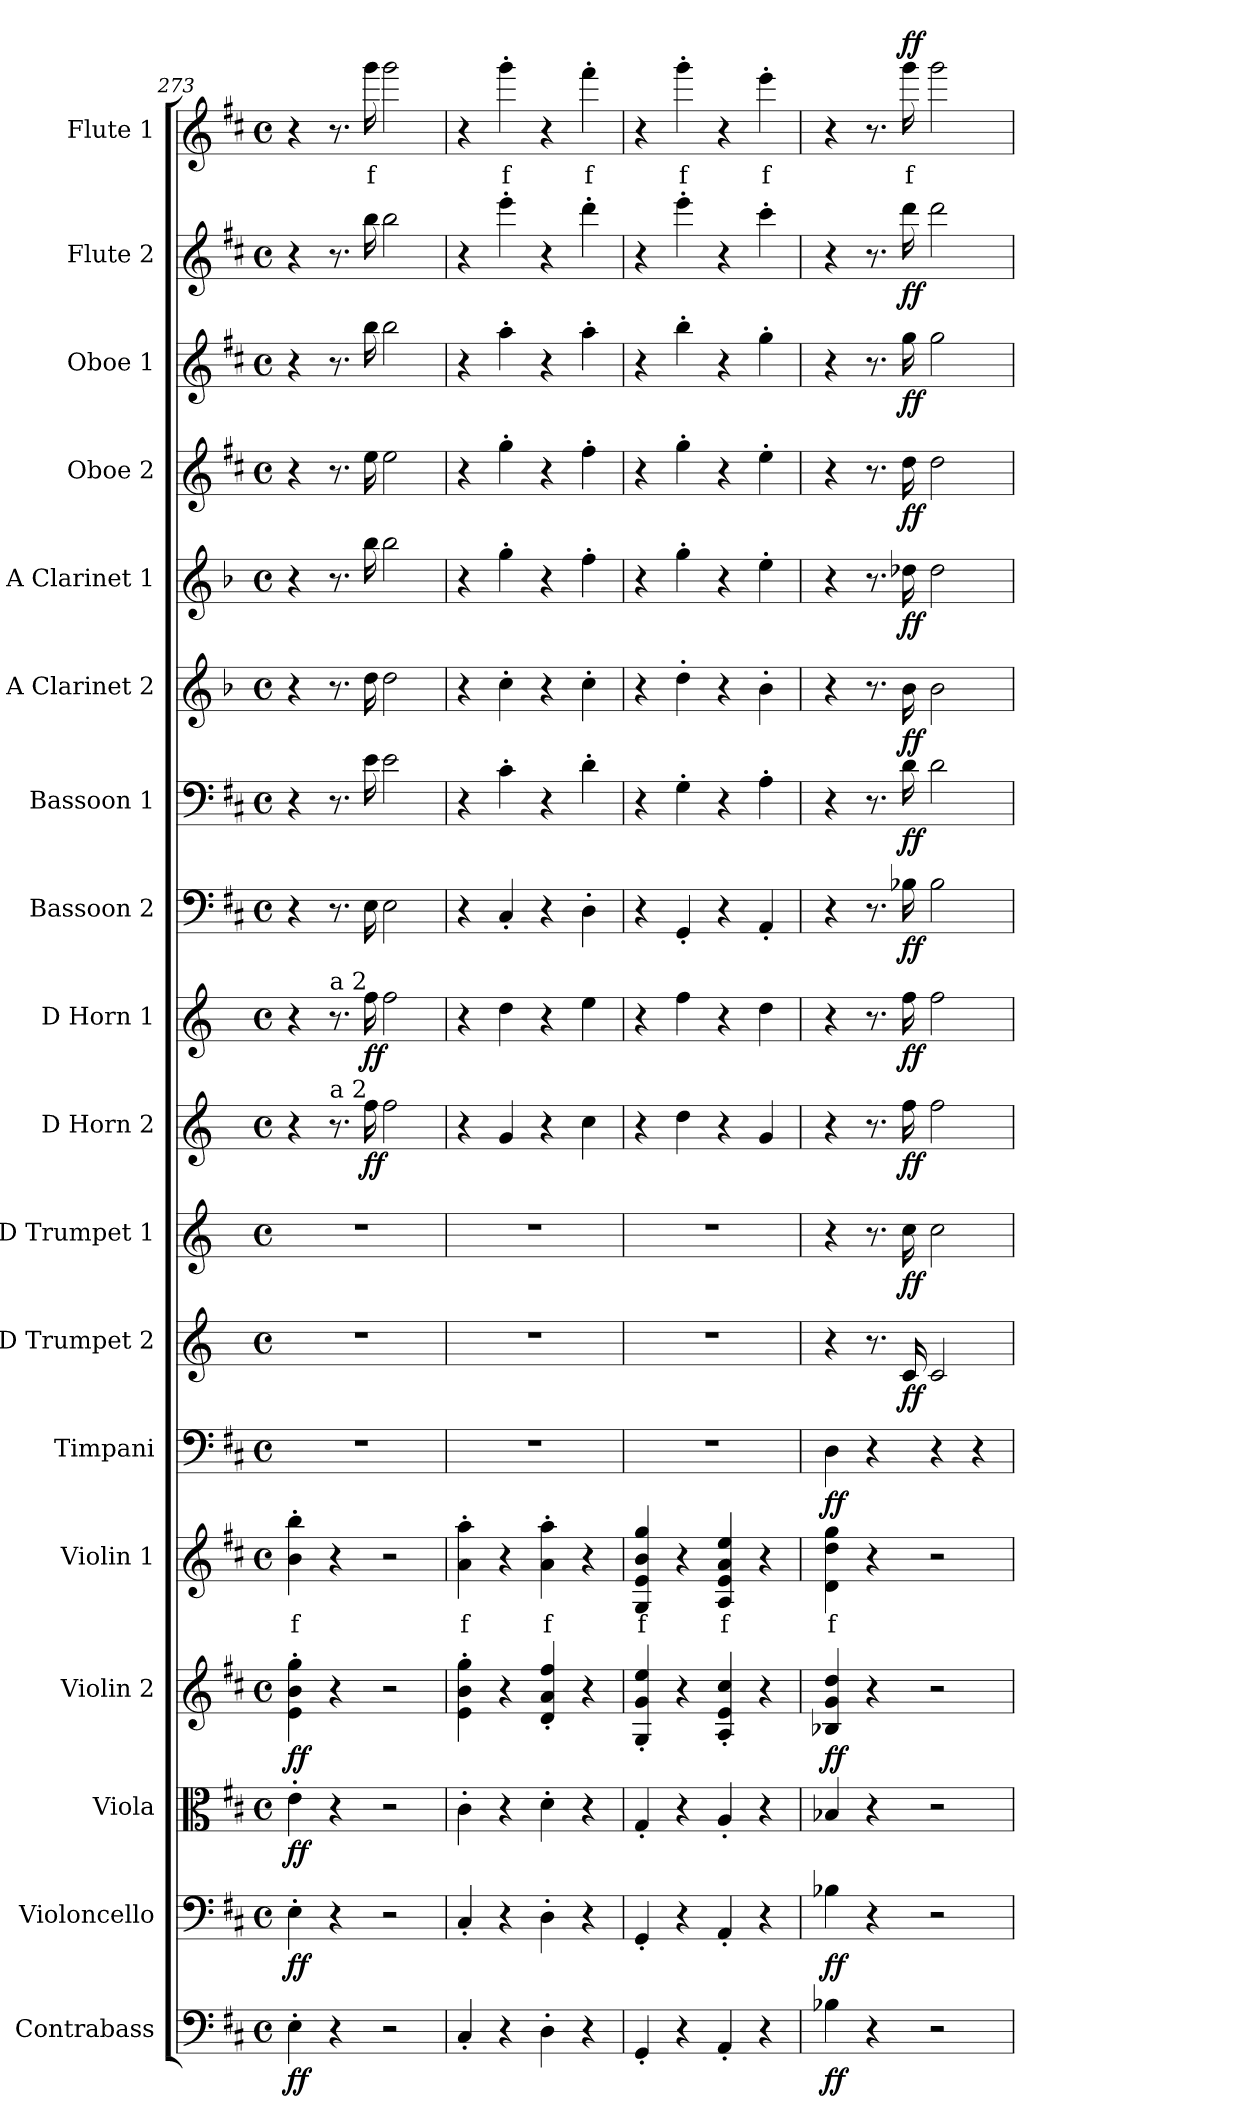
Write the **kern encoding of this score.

**kern	**dynam	**kern	**dynam	**kern	**dynam	**kern	**dynam	**kern	**text	**kern	**dynam	**kern	**dynam	**kern	**dynam	**kern	**dynam	**kern	**dynam	**kern	**dynam	**kern	**dynam	**kern	**dynam	**kern	**dynam	**kern	**dynam	**kern	**dynam	**kern	**dynam	**kern	**text	**dynam
*part18	*part18	*part17	*part17	*part16	*part16	*part15	*part15	*part14	*part14	*part13	*part13	*part12	*part12	*part11	*part11	*part10	*part10	*part9	*part9	*part8	*part8	*part7	*part7	*part6	*part6	*part5	*part5	*part4	*part4	*part3	*part3	*part2	*part2	*part1	*part1	*part1
*staff18	*staff18	*staff17	*staff17	*staff16	*staff16	*staff15	*staff15	*staff14	*staff14	*staff13	*staff13	*staff12	*staff12	*staff11	*staff11	*staff10	*staff10	*staff9	*staff9	*staff8	*staff8	*staff7	*staff7	*staff6	*staff6	*staff5	*staff5	*staff4	*staff4	*staff3	*staff3	*staff2	*staff2	*staff1	*staff1	*staff1
*I"Contrabass	*	*I"Violoncello	*	*I"Viola	*	*I"Violin 2	*	*I"Violin 1	*	*I"Timpani	*	*I"D Trumpet 2	*	*I"D Trumpet 1	*	*I"D Horn 2	*	*I"D Horn 1	*	*I"Bassoon 2	*	*I"Bassoon 1	*	*I"A Clarinet 2	*	*I"A Clarinet 1	*	*I"Oboe 2	*	*I"Oboe 1	*	*I"Flute 2	*	*I"Flute 1	*	*
*I'Cb	*	*I'Vc	*	*I'Vla	*	*I'Vln 2	*	*I'Vln 1	*	*I'Timp	*	*I'Tpt 2	*	*I'Tpt 1	*	*I'Hn 2	*	*I'Hn 1	*	*I'Bsn 2	*	*I'Bsn 1	*	*I'Cl 2	*	*I'Cl 1	*	*I'Ob 2	*	*I'Ob 1	*	*I'Fl 2	*	*I'Fl 1	*	*
*clefF4	*	*clefF4	*	*clefC3	*	*clefG2	*	*clefG2	*	*clefF4	*	*clefG2	*	*clefG2	*	*clefG2	*	*clefG2	*	*clefF4	*	*clefF4	*	*clefG2	*	*clefG2	*	*clefG2	*	*clefG2	*	*clefG2	*	*clefG2	*	*
*ITrd7c12	*	*	*	*	*	*	*	*	*	*	*	*ITrd-1c-2	*	*ITrd-1c-2	*	*ITrd6c10	*	*ITrd6c10	*	*	*	*	*	*ITrd2c3	*	*ITrd2c3	*	*	*	*	*	*	*	*	*	*
*k[f#c#]	*	*k[f#c#]	*	*k[f#c#]	*	*k[f#c#]	*	*k[f#c#]	*	*k[f#c#]	*	*k[f#c#]	*	*k[f#c#]	*	*k[f#c#]	*	*k[f#c#]	*	*k[f#c#]	*	*k[f#c#]	*	*k[f#c#]	*	*k[f#c#]	*	*k[f#c#]	*	*k[f#c#]	*	*k[f#c#]	*	*k[f#c#]	*	*
*M4/4	*	*M4/4	*	*M4/4	*	*M4/4	*	*M4/4	*	*M4/4	*	*M4/4	*	*M4/4	*	*M4/4	*	*M4/4	*	*M4/4	*	*M4/4	*	*M4/4	*	*M4/4	*	*M4/4	*	*M4/4	*	*M4/4	*	*M4/4	*	*
*met(c)	*	*met(c)	*	*met(c)	*	*met(c)	*	*met(c)	*	*met(c)	*	*met(c)	*	*met(c)	*	*met(c)	*	*met(c)	*	*met(c)	*	*met(c)	*	*met(c)	*	*met(c)	*	*met(c)	*	*met(c)	*	*met(c)	*	*met(c)	*	*
=273	=273	=273	=273	=273	=273	=273	=273	=273	=273	=273	=273	=273	=273	=273	=273	=273	=273	=273	=273	=273	=273	=273	=273	=273	=273	=273	=273	=273	=273	=273	=273	=273	=273	=273	=273	=273
!	!LO:DY:b	!	!LO:DY:b	!	!LO:DY:b	!	!LO:DY:b	!	!LO:LY:b:color=#FF0000	!	!	!	!	!	!	!	!	!	!	!	!	!	!	!	!	!	!	!	!	!	!	!	!	!	!	!
4EE'\	ff	4E'\	ff	4e'\	ff	4e\' 4b\' 4gg\'	ff	4b\' 4bb\'	f	1r	.	1r	.	1r	.	4r	.	4r	.	4r	.	4r	.	4r	.	4r	.	4r	.	4r	.	4r	.	4r	.	.
!	!	!	!	!	!	!	!	!	!	!	!	!	!	!	!	!	!	!LO:TX:a:t=a 2	!	!	!	!	!	!	!	!	!	!	!	!	!	!	!	!	!	!
!	!	!	!	!	!	!	!	!	!	!	!	!	!	!	!	!LO:TX:a:t=a 2	!	!	!	!	!	!	!	!	!	!	!	!	!	!	!	!	!	!	!	!
4r	.	4r	.	4r	.	4r	.	4r	.	.	.	.	.	.	.	8.r	.	8.r	.	8.r	.	8.r	.	8.r	.	8.r	.	8.r	.	8.r	.	8.r	.	8.r	.	.
!	!	!	!	!	!	!	!	!	!	!	!	!	!	!	!	!	!LO:DY:b	!	!LO:DY:b	!	!	!	!	!	!	!	!	!	!	!	!	!	!	!	!LO:LY:b:color=#FF0000	!
.	.	.	.	.	.	.	.	.	.	.	.	.	.	.	.	16g\	ff	16g\	ff	16E\	.	16e\	.	16b\	.	16gg\	.	16ee\	.	16bb\	.	16bb\	.	16ggg\	f	.
2r	.	2r	.	2r	.	2r	.	2r	.	.	.	.	.	.	.	2g\	.	2g\	.	2E\	.	2e\	.	2b\	.	2gg\	.	2ee\	.	2bb\	.	2bb\	.	2ggg\	.	.
=274	=274	=274	=274	=274	=274	=274	=274	=274	=274	=274	=274	=274	=274	=274	=274	=274	=274	=274	=274	=274	=274	=274	=274	=274	=274	=274	=274	=274	=274	=274	=274	=274	=274	=274	=274	=274
!	!	!	!	!	!	!	!	!	!LO:LY:b:color=#FF0000	!	!	!	!	!	!	!	!	!	!	!	!	!	!	!	!	!	!	!	!	!	!	!	!	!	!	!
4CC#'/	.	4C#'/	.	4c#'\	.	4e\' 4b\' 4gg\'	.	4a\' 4aa\'	f	1r	.	1r	.	1r	.	4r	.	4r	.	4r	.	4r	.	4r	.	4r	.	4r	.	4r	.	4r	.	4r	.	.
!	!	!	!	!	!	!	!	!	!	!	!	!	!	!	!	!	!	!	!	!	!	!	!	!	!	!	!	!	!	!	!	!	!	!	!LO:LY:b:color=#FF0000	!
4r	.	4r	.	4r	.	4r	.	4r	.	.	.	.	.	.	.	4A/	.	4e\	.	4C#'/	.	4c#'\	.	4a'\	.	4ee'\	.	4gg'\	.	4aa'\	.	4eee'\	.	4ggg'\	f	.
!	!	!	!	!	!	!	!	!	!LO:LY:b:color=#FF0000	!	!	!	!	!	!	!	!	!	!	!	!	!	!	!	!	!	!	!	!	!	!	!	!	!	!	!
4DD'\	.	4D'\	.	4d'\	.	4d/' 4a/' 4ff#/'	.	4a\' 4aa\'	f	.	.	.	.	.	.	4r	.	4r	.	4r	.	4r	.	4r	.	4r	.	4r	.	4r	.	4r	.	4r	.	.
!	!	!	!	!	!	!	!	!	!	!	!	!	!	!	!	!	!	!	!	!	!	!	!	!	!	!	!	!	!	!	!	!	!	!	!LO:LY:b:color=#FF0000	!
4r	.	4r	.	4r	.	4r	.	4r	.	.	.	.	.	.	.	4d\	.	4f#\	.	4D'\	.	4d'\	.	4a'\	.	4dd'\	.	4ff#'\	.	4aa'\	.	4ddd'\	.	4fff#'\	f	.
=275	=275	=275	=275	=275	=275	=275	=275	=275	=275	=275	=275	=275	=275	=275	=275	=275	=275	=275	=275	=275	=275	=275	=275	=275	=275	=275	=275	=275	=275	=275	=275	=275	=275	=275	=275	=275
!	!	!	!	!	!	!	!	!	!LO:LY:b:color=#FF0000	!	!	!	!	!	!	!	!	!	!	!	!	!	!	!	!	!	!	!	!	!	!	!	!	!	!	!
4GGG'/	.	4GG'/	.	4G'/	.	4G/' 4g/' 4ee/'	.	4G/ 4e/ 4b/ 4gg/	f	1r	.	1r	.	1r	.	4r	.	4r	.	4r	.	4r	.	4r	.	4r	.	4r	.	4r	.	4r	.	4r	.	.
!	!	!	!	!	!	!	!	!	!	!	!	!	!	!	!	!	!	!	!	!	!	!	!	!	!	!	!	!	!	!	!	!	!	!	!LO:LY:b:color=#FF0000	!
4r	.	4r	.	4r	.	4r	.	4r	.	.	.	.	.	.	.	4e\	.	4g\	.	4GG'/	.	4G'\	.	4b'\	.	4ee'\	.	4gg'\	.	4bb'\	.	4eee'\	.	4ggg'\	f	.
!	!	!	!	!	!	!	!	!	!LO:LY:b:color=#FF0000	!	!	!	!	!	!	!	!	!	!	!	!	!	!	!	!	!	!	!	!	!	!	!	!	!	!	!
4AAA'/	.	4AA'/	.	4A'/	.	4A/' 4e/' 4cc#/'	.	4A/ 4e/ 4a/ 4ee/	f	.	.	.	.	.	.	4r	.	4r	.	4r	.	4r	.	4r	.	4r	.	4r	.	4r	.	4r	.	4r	.	.
!	!	!	!	!	!	!	!	!	!	!	!	!	!	!	!	!	!	!	!	!	!	!	!	!	!	!	!	!	!	!	!	!	!	!	!LO:LY:b:color=#FF0000	!
4r	.	4r	.	4r	.	4r	.	4r	.	.	.	.	.	.	.	4A/	.	4e\	.	4AA'/	.	4A'\	.	4g'\	.	4cc#'\	.	4ee'\	.	4gg'\	.	4ccc#'\	.	4eee'\	f	.
=276	=276	=276	=276	=276	=276	=276	=276	=276	=276	=276	=276	=276	=276	=276	=276	=276	=276	=276	=276	=276	=276	=276	=276	=276	=276	=276	=276	=276	=276	=276	=276	=276	=276	=276	=276	=276
!	!LO:DY:b	!	!LO:DY:b	!	!	!	!LO:DY:b	!	!LO:LY:b:color=#FF0000	!	!LO:DY:b	!	!	!	!	!	!	!	!	!	!	!	!	!	!	!	!	!	!	!	!	!	!	!	!	!
4BB-X\	ff	4B-X\	ff	4B-X/	.	4B-X/ 4g/ 4dd/	ff	4d\ 4dd\ 4gg\	f	4D\	ff	4r	.	4r	.	4r	.	4r	.	4r	.	4r	.	4r	.	4r	.	4r	.	4r	.	4r	.	4r	.	.
4r	.	4r	.	4r	.	4r	.	4r	.	4r	.	8.r	.	8.r	.	8.r	.	8.r	.	8.r	.	8.r	.	8.r	.	8.r	.	8.r	.	8.r	.	8.r	.	8.r	.	.
!	!	!	!	!	!	!	!	!	!	!	!	!	!LO:DY:b	!	!LO:DY:b	!	!LO:DY:b	!	!LO:DY:b	!	!LO:DY:b	!	!LO:DY:b	!	!LO:DY:b	!	!LO:DY:b	!	!LO:DY:b	!	!LO:DY:b	!	!LO:DY:b	!	!LO:LY:b:color=#FF0000	!LO:DY:b
.	.	.	.	.	.	.	.	.	.	.	.	16d/	ff	16dd\	ff	16g\	ff	16g\	ff	16B-X\	ff	16d\	ff	16g\	ff	16b-X\	ff	16dd\	ff	16gg\	ff	16ddd\	ff	16ggg\	f	ff
2r	.	2r	.	2r	.	2r	.	2r	.	4r	.	2d/	.	2dd\	.	2g\	.	2g\	.	2B-\	.	2d\	.	2g\	.	2b-\	.	2dd\	.	2gg\	.	2ddd\	.	2ggg\	.	.
.	.	.	.	.	.	.	.	.	.	4r	.	.	.	.	.	.	.	.	.	.	.	.	.	.	.	.	.	.	.	.	.	.	.	.	.	.
=	=	=	=	=	=	=	=	=	=	=	=	=	=	=	=	=	=	=	=	=	=	=	=	=	=	=	=	=	=	=	=	=	=	=	=	=
*-	*-	*-	*-	*-	*-	*-	*-	*-	*-	*-	*-	*-	*-	*-	*-	*-	*-	*-	*-	*-	*-	*-	*-	*-	*-	*-	*-	*-	*-	*-	*-	*-	*-	*-	*-	*-
